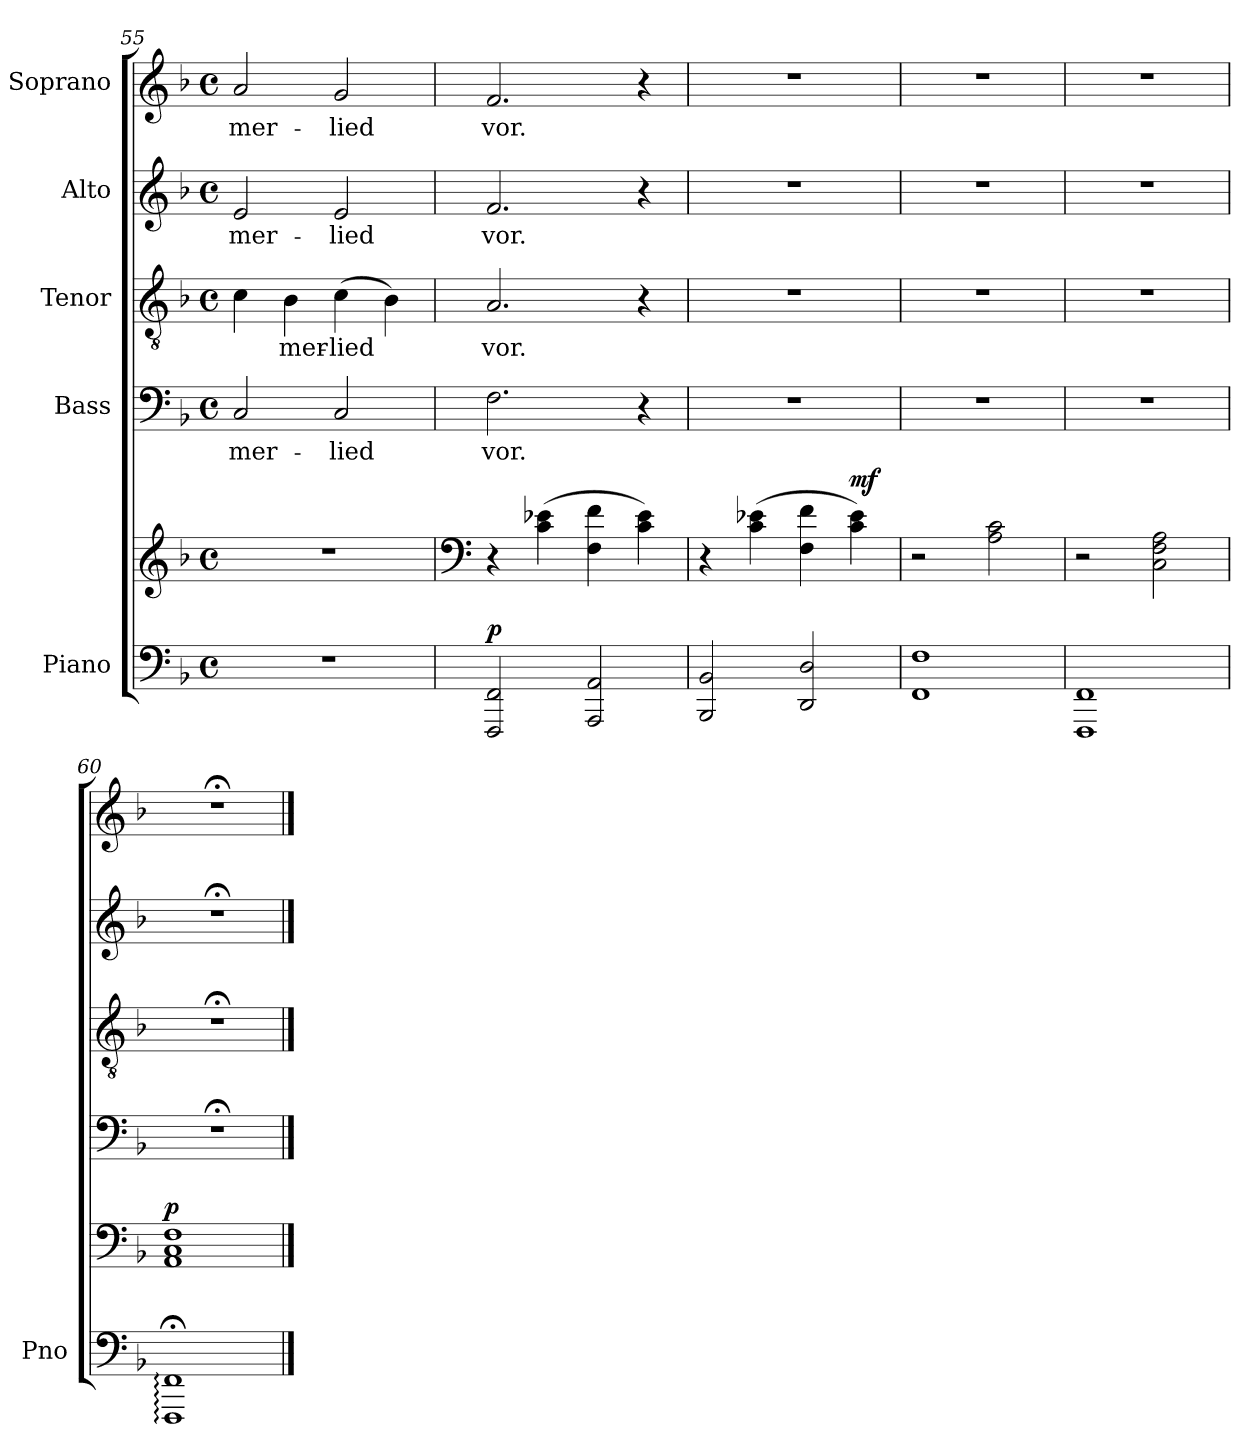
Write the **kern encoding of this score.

**kern	**kern	**dynam	**kern	**text	**kern	**text	**kern	**text	**kern	**text
*part5	*part5	*part5	*part4	*part4	*part3	*part3	*part2	*part2	*part1	*part1
*staff6	*staff5	*staff5/6	*staff4	*staff4	*staff3	*staff3	*staff2	*staff2	*staff1	*staff1
*I"Piano	*	*	*I"Bass	*	*I"Tenor	*	*I"Alto	*	*I"Soprano	*
*I'Pno	*	*	*	*	*	*	*	*	*	*
*clefF4	*clefG2	*	*clefF4	*	*clefGv2	*	*clefG2	*	*clefG2	*
*k[b-]	*k[b-]	*	*k[b-]	*	*k[b-]	*	*k[b-]	*	*k[b-]	*
*M4/4	*M4/4	*	*M4/4	*	*M4/4	*	*M4/4	*	*M4/4	*
*met(c)	*met(c)	*	*met(c)	*	*met(c)	*	*met(c)	*	*met(c)	*
=55	=55	=55	=55	=55	=55	=55	=55	=55	=55	=55
!	!	!	!	!LO:LY:b	!	!	!	!LO:LY:b	!	!LO:LY:b
1r	1r	.	2C/	-mer-	4c\	.	2e/	-mer-	2a/	-mer-
!	!	!	!	!	!	!LO:LY:b	!	!	!	!
.	.	.	.	.	4B-\	-mer-	.	.	.	.
!	!	!	!	!LO:LY:b	!	!LO:LY:b	!	!LO:LY:b	!	!LO:LY:b
.	.	.	2C/	-lied	(>4c\	-lied	2e/	-lied	2g/	-lied
.	.	.	.	.	4B-\)	.	.	.	.	.
=56	=56	=56	=56	=56	=56	=56	=56	=56	=56	=56
*	*clefF4	*	*	*	*	*	*	*	*	*
!	!	!LO:DY:a=2	!	!LO:LY:b	!	!LO:LY:b	!	!LO:LY:b	!	!LO:LY:b
2FFF/ 2FF/	4r	p	2.F\	vor.	2.A/	vor.	2.f/	vor.	2.f/	vor.
.	(>4c\ 4e-X\	.	.	.	.	.	.	.	.	.
2AAA/ 2AA/	4F\ 4f\	.	.	.	.	.	.	.	.	.
.	4c\ 4e-\)	.	4r	.	4r	.	4r	.	4r	.
=57	=57	=57	=57	=57	=57	=57	=57	=57	=57	=57
2BBB-/ 2BB-/	4r	.	1r	.	1r	.	1r	.	1r	.
.	(>4c\ 4e-X\	.	.	.	.	.	.	.	.	.
2DD/ 2D/	4F\ 4f\	.	.	.	.	.	.	.	.	.
!	!	!LO:DY:a	!	!	!	!	!	!	!	!
.	4c\ 4e-\)	mf	.	.	.	.	.	.	.	.
=58	=58	=58	=58	=58	=58	=58	=58	=58	=58	=58
1FF 1F	2r	.	1r	.	1r	.	1r	.	1r	.
.	2A\ 2c\	.	.	.	.	.	.	.	.	.
=59	=59	=59	=59	=59	=59	=59	=59	=59	=59	=59
1FFF 1FF	2r	.	1r	.	1r	.	1r	.	1r	.
.	2C\ 2F\ 2A\	.	.	.	.	.	.	.	.	.
=60	=60	=60	=60	=60	=60	=60	=60	=60	=60	=60
*	*^	*	*	*	*	*	*	*	*	*
!	!	!	!LO:DY:a	!	!	!	!	!	!	!	!
1FFF;: 1FF;:	1r;<yy	1FFFyy: 1CCyy: 1AA: 1C: 1F:	p	1r;<	.	1r;<	.	1r;<	.	1r;<	.
*	*v	*v	*	*	*	*	*	*	*	*	*
==	==	==	==	==	==	==	==	==	==	==
*-	*-	*-	*-	*-	*-	*-	*-	*-	*-	*-
